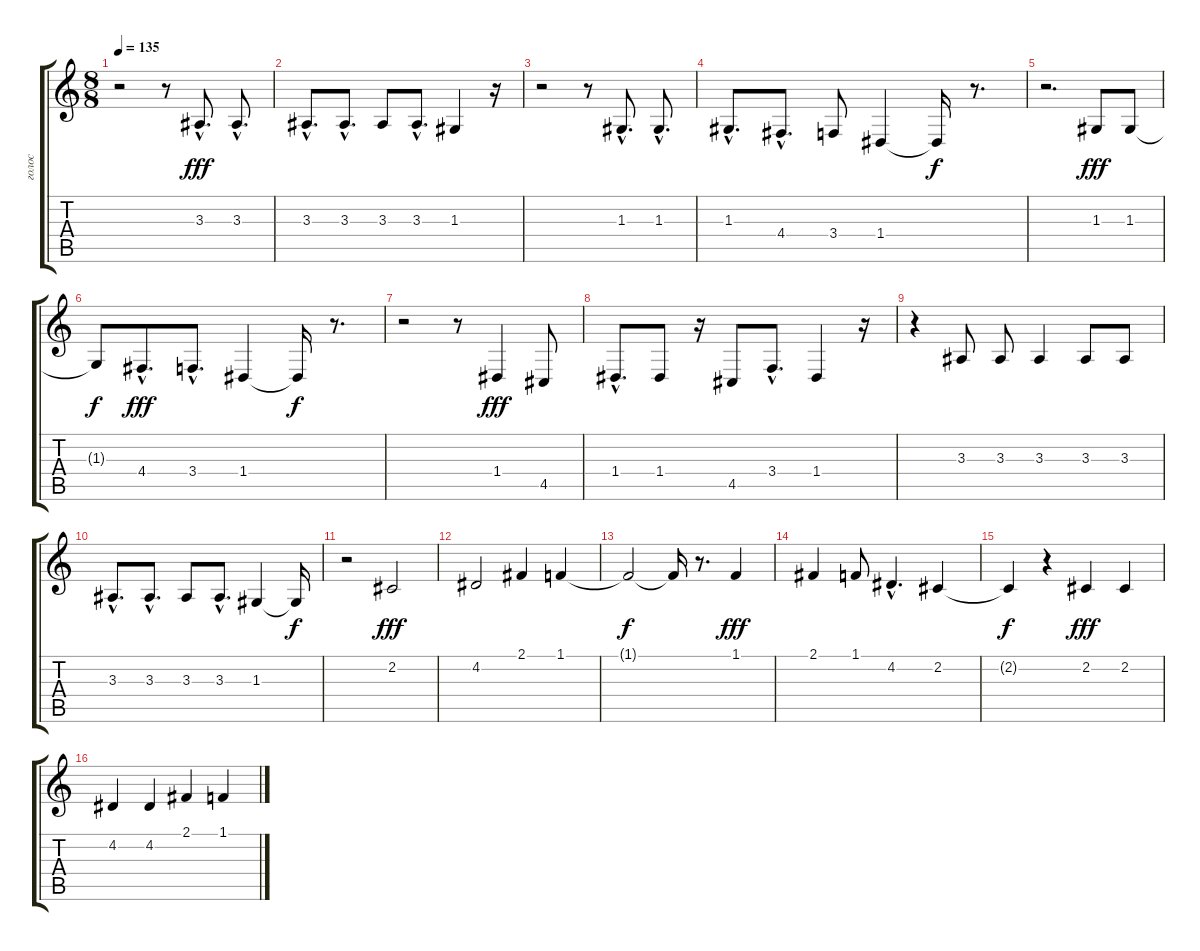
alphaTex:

\track ("голос" "голос") {instrument tenorsax}
\staff {score tabs}
\tuning (E4 B3 G3 D3 A2 E2) {hide}
\ts (8 8)
\tempo 135
\clef g2
\ks c
r.2{dy fff} r.8 3.3{hac}.8{d} 3.3{hac}.8{d} |
3.3{hac}.8{d} 3.3{hac}.8{d} 3.3.8 3.3{hac}.8{d} 1.3.4 r.16 |
r.2 r.8 1.3{hac}.8{d} 1.3{hac}.8{d} |
1.3{hac}.8{d} 4.4{hac}.8{d} 3.4.8 1.4.4 1.4{t}.16{dy f} r.8{d} |
r.2{d} 1.3.8{dy fff} 1.3.8 |
1.3{t}.8{dy f} 4.4{hac}.8{d dy fff} 3.4{hac}.8{d} 1.4.4 1.4{t}.16{dy f} r.8{d} |
r.2 r.8 1.4.4{dy fff} 4.5.8 |
1.4{hac}.8{d} 1.4.8 r.16 4.5.8 3.4{hac}.8{d} 1.4.4 r.16 |
r.4 3.3.8 3.3.8 3.3.4 3.3.8 3.3.8 |
3.3{hac}.8{d} 3.3{hac}.8{d} 3.3.8 3.3{hac}.8{d} 1.3.4 1.3{t}.16{dy f} |
r.2 2.2.2{dy fff} |
4.2.2 2.1.4 1.1.4 |
1.1{t}.2{dy f} 1.1{t}.16 r.8{d} 1.1.4{dy fff} |
2.1.4 1.1.8 4.2{hac}.4{d} 2.2.4 |
2.2{t}.4{dy f} r.4 2.2.4{dy fff} 2.2.4 |
4.2.4 4.2.4 2.1.4 1.1.4
